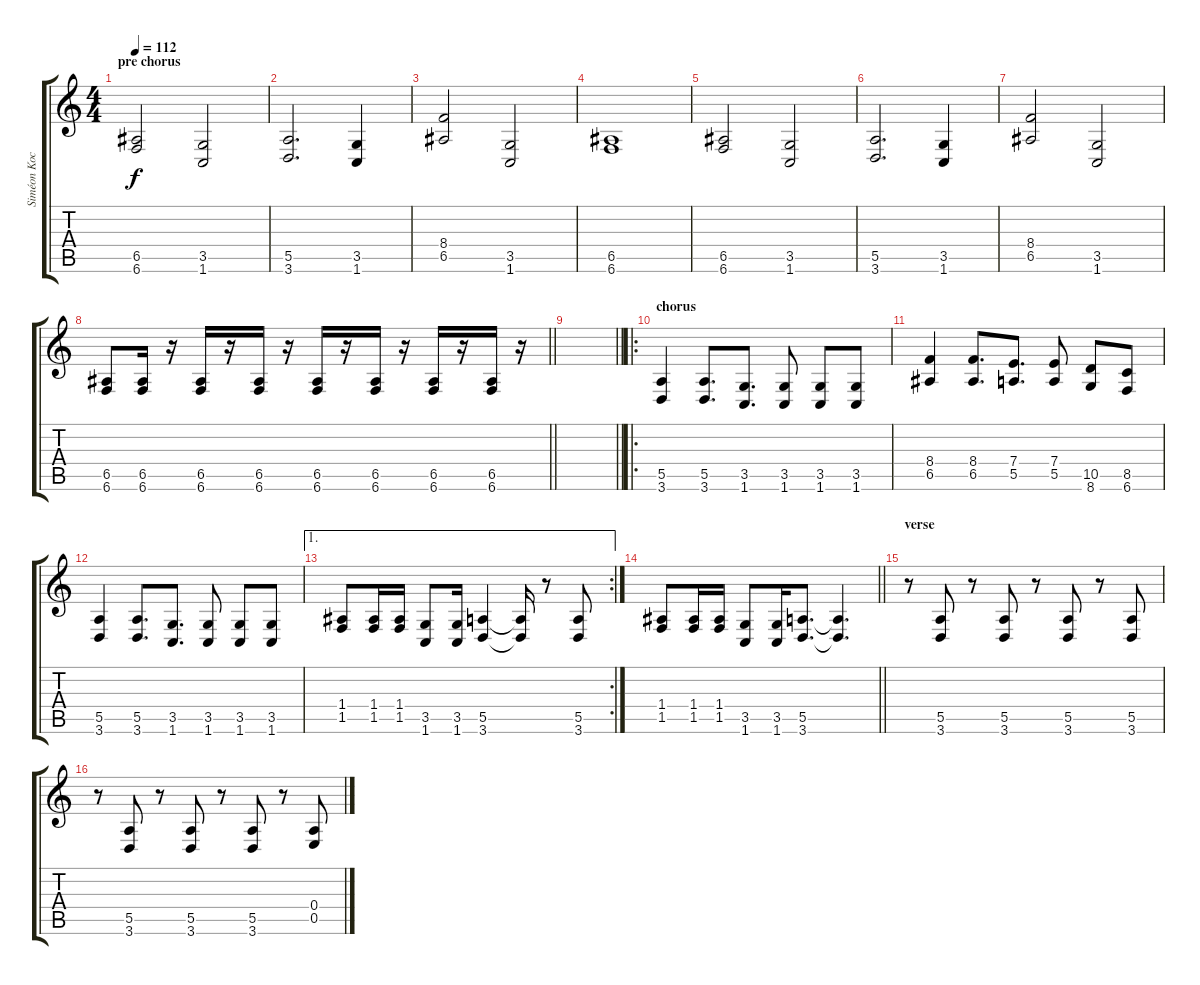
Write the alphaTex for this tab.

\track ("Siméon Koch" "Siméon Koc") {instrument distortionguitar}
\staff {score tabs}
\tuning (B3 Gb3 D3 A2 E2 B1) {hide}
\ts (4 4)
\section ("" "pre chorus")
\tempo 112
\clef g2
\ks c
(6.5 6.6).2{dy f} (3.5 1.6).2 |
(5.5 3.6).2{d} (3.5 1.6).4 |
(8.4 6.5).2 (3.5 1.6).2 |
(6.5 6.6).1 |
(6.5 6.6).2 (3.5 1.6).2 |
(5.5 3.6).2{d} (3.5 1.6).4 |
(8.4 6.5).2 (3.5 1.6).2 |
\barLineRight lightlight
(6.5 6.6).8 (6.5 6.6).16 r.16 (6.5 6.6).16 r.16 (6.5 6.6).16 r.16 (6.5 6.6).16 r.16 (6.5 6.6).16 r.16 (6.5 6.6).16 r.16 (6.5 6.6).16 r.16 |
\section ("" "")
\barLineRight lightlight
|
\ro
\section ("" "chorus")
(5.5 3.6).4 (5.5 3.6).8{d} (3.5 1.6).8{d} (3.5 1.6).8 (3.5 1.6).8 (3.5 1.6).8 |
(8.4 6.5).4 (8.4 6.5).8{d} (7.4 5.5).8{d} (7.4 5.5).8 (10.5 8.6).8 (8.5 6.6).8 |
(5.5 3.6).4 (5.5 3.6).8{d} (3.5 1.6).8{d} (3.5 1.6).8 (3.5 1.6).8 (3.5 1.6).8 |
\ae 1
\rc 2
(1.4 1.5).8 (1.4 1.5).16 (1.4 1.5).16 (3.5 1.6).8 (3.5 1.6).16 (5.5 3.6).4 (5.5{t} 3.6{t}).16 r.8 (5.5 3.6).8 |
\barLineRight lightlight
(1.4 1.5).8 (1.4 1.5).16 (1.4 1.5).16 (3.5 1.6).8 (3.5 1.6).16 (5.5 3.6).8{d} (5.5{t} 3.6{t}).4{d} |
\section ("" "verse")
r.8 (5.5 3.6).8 r.8 (5.5 3.6).8 r.8 (5.5 3.6).8 r.8 (5.5 3.6).8 |
r.8 (5.5 3.6).8 r.8 (5.5 3.6).8 r.8 (5.5 3.6).8 r.8 (0.4 0.5).8
